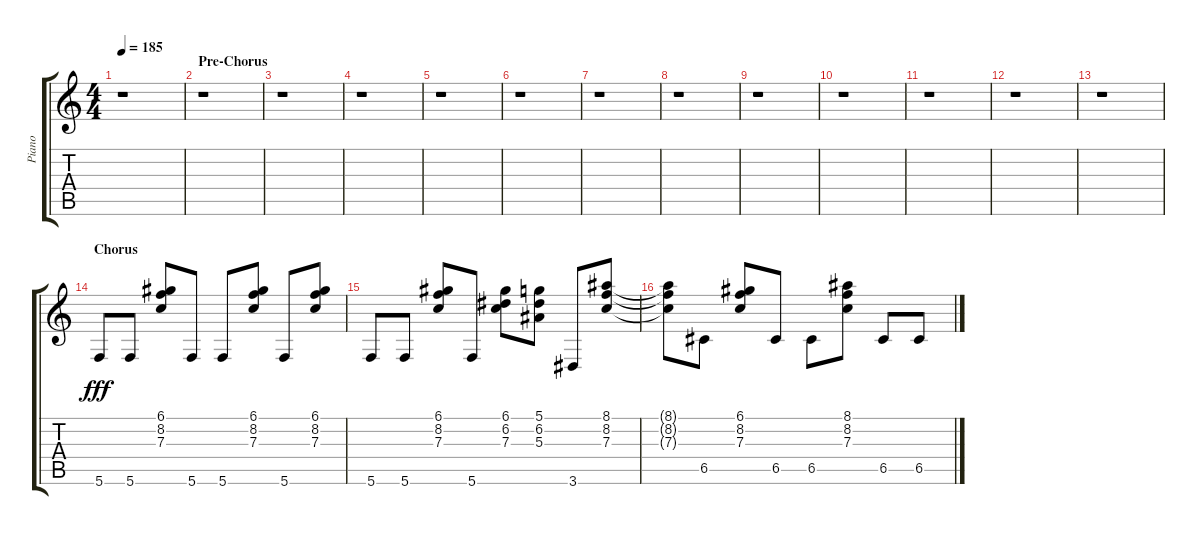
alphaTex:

\track ("Piano" "Piano") {instrument electricguitarclean}
\staff {score tabs}
\tuning (D4 A3 F3 C3 G2 C2) {hide}
\ts (4 4)
\tempo 185
\clef g2
\ks aminor
r.1{dy fff} |
\section ("" "Pre-Chorus")
r.1 |
r.1 |
r.1 |
r.1 |
r.1 |
r.1 |
r.1 |
r.1 |
r.1 |
r.1 |
r.1 |
r.1 |
\section ("" "Chorus")
5.6.8 5.6.8 (6.1 8.2 7.3).8 5.6.8 5.6.8 (6.1 8.2 7.3).8 5.6.8 (6.1 8.2 7.3).8 |
5.6.8 5.6.8 (6.1 8.2 7.3).8 5.6.8 (6.1 6.2 7.3).8 (5.1 6.2 5.3).8 3.6.8 (8.1 8.2 7.3).8 |
(8.1{t} 8.2{t} 7.3{t}).8 6.5.8 (6.1 8.2 7.3).8 6.5.8 6.5.8 (8.1 8.2 7.3).8 6.5.8 6.5.8
